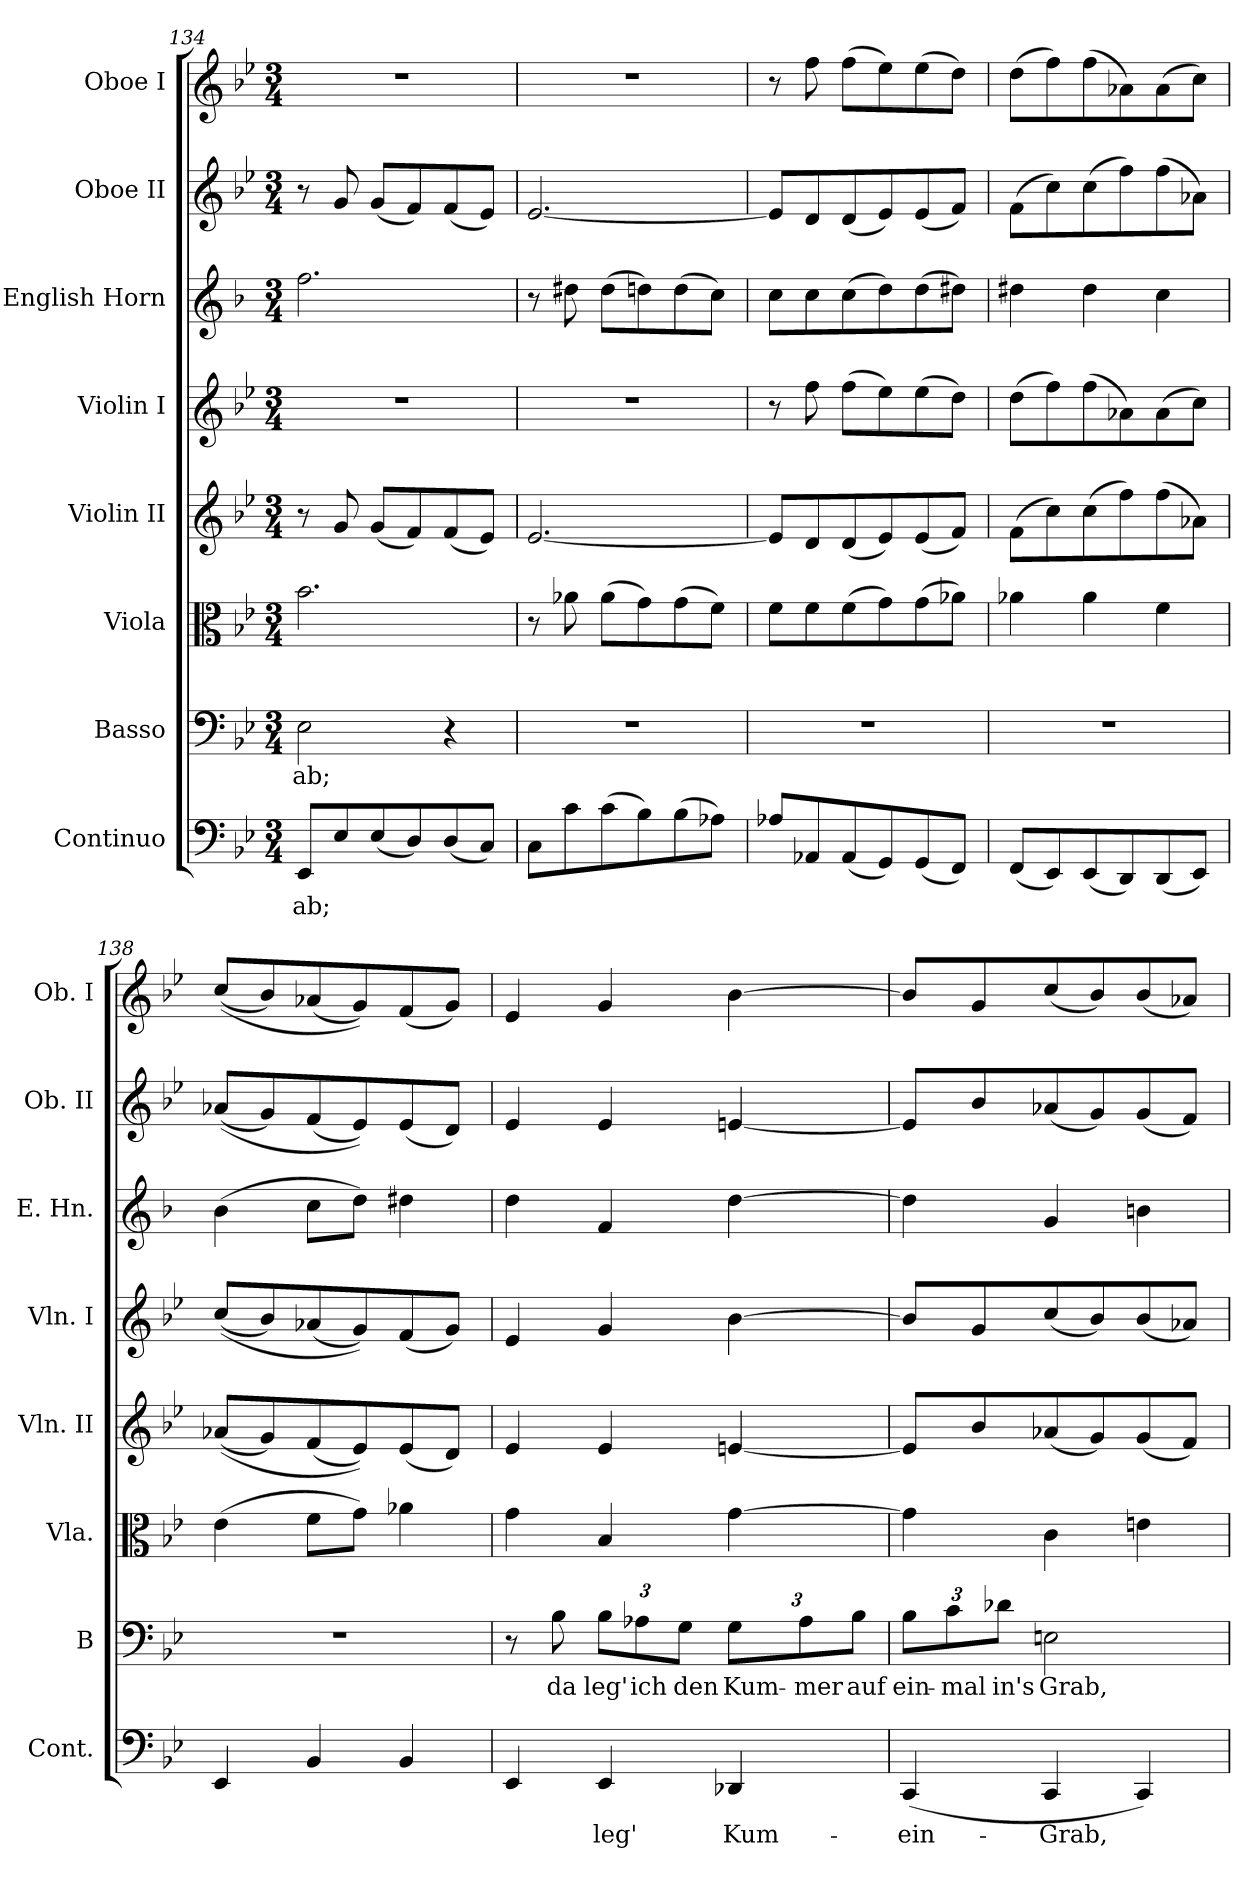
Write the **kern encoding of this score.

**kern	**text	**kern	**text	**kern	**kern	**kern	**kern	**kern	**kern
*part8	*part8	*part7	*part7	*part6	*part5	*part4	*part3	*part2	*part1
*staff8	*staff8	*staff7	*staff7	*staff6	*staff5	*staff4	*staff3	*staff2	*staff1
*I"Continuo	*	*I"Basso	*	*I"Viola	*I"Violin II	*I"Violin I	*I"English  Horn	*I"Oboe II	*I"Oboe I
*I'Cont.	*	*I'B	*	*I'Vla.	*I'Vln. II	*I'Vln. I	*I'E. Hn.	*I'Ob. II	*I'Ob. I
*clefF4	*	*clefF4	*	*clefC3	*clefG2	*clefG2	*clefG2	*clefG2	*clefG2
*	*	*	*	*	*	*	*ITrd-3c-5	*	*
*k[b-e-]	*	*k[b-e-]	*	*k[b-e-]	*k[b-e-]	*k[b-e-]	*k[b-e-]	*k[b-e-]	*k[b-e-]
*B-:	*	*B-:	*	*B-:	*B-:	*B-:	*B-:	*B-:	*B-:
*M3/4	*	*M3/4	*	*M3/4	*M3/4	*M3/4	*M3/4	*M3/4	*M3/4
=134	=134	=134	=134	=134	=134	=134	=134	=134	=134
!	!LO:LY:a:cj	!	!LO:LY:b:cj	!	!	!LO:N:vis=1	!	!	!LO:N:vis=1
8EE-/L	-ab;	2E-\	ab;	2.b-\	8r	2.r	2.bb-\	8r	2.r
8E-/	.	.	.	.	8g/	.	.	8g/	.
(<8E-/	.	.	.	.	(<8g/L	.	.	(<8g/L	.
8D/)	.	.	.	.	8f/)	.	.	8f/)	.
(<8D/	.	4r	.	.	(<8f/	.	.	(<8f/	.
8C/J)	.	.	.	.	8e-/J)	.	.	8e-/J)	.
=135	=135	=135	=135	=135	=135	=135	=135	=135	=135
!	!	!LO:N:vis=1	!	!	!	!LO:N:vis=1	!	!	!LO:N:vis=1
8C\L	.	2.r	.	8r	[<2.e-/	2.r	8r	[<2.e-/	2.r
8c\	.	.	.	8a-X\	.	.	8gg#X\	.	.
(>8c\	.	.	.	(>8a-\L	.	.	(>8gg#\L	.	.
8B-\)	.	.	.	8g\)	.	.	8gg\)	.	.
(>8B-\	.	.	.	(>8g\	.	.	(>8gg\	.	.
8A-X\J)	.	.	.	8f\J)	.	.	8ff\J)	.	.
=136	=136	=136	=136	=136	=136	=136	=136	=136	=136
!	!	!LO:N:vis=1	!	!	!	!	!	!	!
8A-X/L	.	2.r	.	8f\L	8e-/L]	8r	8ff\L	8e-/L]	8r
8AA-X/	.	.	.	8f\	8d/	8ff\	8ff\	8d/	8ff\
(<8AA-/	.	.	.	(>8f\	(<8d/	(>8ff\L	(>8ff\	(<8d/	(>8ff\L
8GG/)	.	.	.	8g\)	8e-/)	8ee-\)	8gg\)	8e-/)	8ee-\)
(<8GG/	.	.	.	(>8g\	(<8e-/	(>8ee-\	(>8gg\	(<8e-/	(>8ee-\
8FF/J)	.	.	.	8a-X\J)	8f/J)	8dd\J)	8gg#X\J)	8f/J)	8dd\J)
=137	=137	=137	=137	=137	=137	=137	=137	=137	=137
!	!	!LO:N:vis=1	!	!	!	!	!	!	!
(<8FF/L	.	2.r	.	4a-X\	(>8f\L	(>8dd\L	4gg#X\	(>8f\L	(>8dd\L
8EE-/)	.	.	.	.	8cc\)	8ff\)	.	8cc\)	8ff\)
(<8EE-/	.	.	.	4a-\	(>8cc\	(>8ff\	4gg#\	(>8cc\	(>8ff\
8DD/)	.	.	.	.	8ff\)	8a-X\)	.	8ff\)	8a-X\)
(<8DD/	.	.	.	4f\	(>8ff\	(>8a-\	4ff\	(>8ff\	(>8a-\
8EE-/J)	.	.	.	.	8a-X\J)	8cc\J)	.	8a-X\J)	8cc\J)
!!LO:PB:g=z
=138	=138	=138	=138	=138	=138	=138	=138	=138	=138
!	!	!LO:N:vis=1	!	!	!	!	!	!	!
4EE-/	.	2.r	.	(>4e-\	(<(<8a-X/L	(<(<8cc/L	(>4ee-\	(<(<8a-X/L	(<(<8cc/L
.	.	.	.	.	8g/)	8b-/)	.	8g/)	8b-/)
4BB-/	.	.	.	8f\L	(<8f/	(<8a-X/	8ff\L	(<8f/	(<8a-X/
.	.	.	.	8g\J)	8e-/))	8g/))	8gg\J)	8e-/))	8g/))
4BB-/	.	.	.	4a-X\	(<8e-/	(<8f/	4gg#X\	(<8e-/	(<8f/
.	.	.	.	.	8d/J)	8g/J)	.	8d/J)	8g/J)
=139	=139	=139	=139	=139	=139	=139	=139	=139	=139
4EE-/	.	8r	.	4g\	4e-/	4e-/	4gg\	4e-/	4e-/
!	!	!	!LO:LY:b:cj	!	!	!	!	!	!
.	.	8B-\	da	.	.	.	.	.	.
!	!LO:LY:a:cj	!	!LO:LY:b:cj	!	!	!	!	!	!
4EE-/	leg'	12B-\L	leg'	4B-/	4e-/	4g/	4b-/	4e-/	4g/
!	!	!	!LO:LY:b:cj	!	!	!	!	!	!
.	.	12A-X\	ich	.	.	.	.	.	.
!	!	!	!LO:LY:b:cj	!	!	!	!	!	!
.	.	12G\J	den	.	.	.	.	.	.
!	!LO:LY:a:cj	!	!LO:LY:b:cj	!	!	!	!	!	!
4DD-X/	Kum-	12G\L	Kum-	[>4g\	[<4en/	[>4b-\	[>4gg\	[<4en/	[>4b-\
!	!	!	!LO:LY:b:rj	!	!	!	!	!	!
.	.	12A-\	-mer	.	.	.	.	.	.
!	!	!	!LO:LY:b:cj	!	!	!	!	!	!
.	.	12B-\J	auf	.	.	.	.	.	.
=140	=140	=140	=140	=140	=140	=140	=140	=140	=140
!	!LO:LY:a	!	!LO:LY:b	!	!	!	!	!	!
(<4CC/	-ein-	12B-\L	ein-	4g\]	8e/L]	8b-/L]	4gg\]	8e/L]	8b-/L]
!	!	!	!LO:LY:b:rj	!	!	!	!	!	!
.	.	12c\	-mal	.	.	.	.	.	.
.	.	.	.	.	8b-/	8g/	.	8b-/	8g/
!	!	!	!LO:LY:b:cj	!	!	!	!	!	!
.	.	12d-X\J	in's	.	.	.	.	.	.
!	!LO:LY:a:cj	!	!LO:LY:b:cj	!	!	!	!	!	!
4CC/	-Grab,	2En\	Grab,	4c\	(<8a-X/	(<8cc/	4cc/	(<8a-X/	(<8cc/
.	.	.	.	.	8g/)	8b-/)	.	8g/)	8b-/)
4CC/)	.	.	.	4en\	(<8g/	(<8b-/	4een\	(<8g/	(<8b-/
.	.	.	.	.	8f/J)	8a-X/J)	.	8f/J)	8a-X/J)
=	=	=	=	=	=	=	=	=	=
*-	*-	*-	*-	*-	*-	*-	*-	*-	*-
